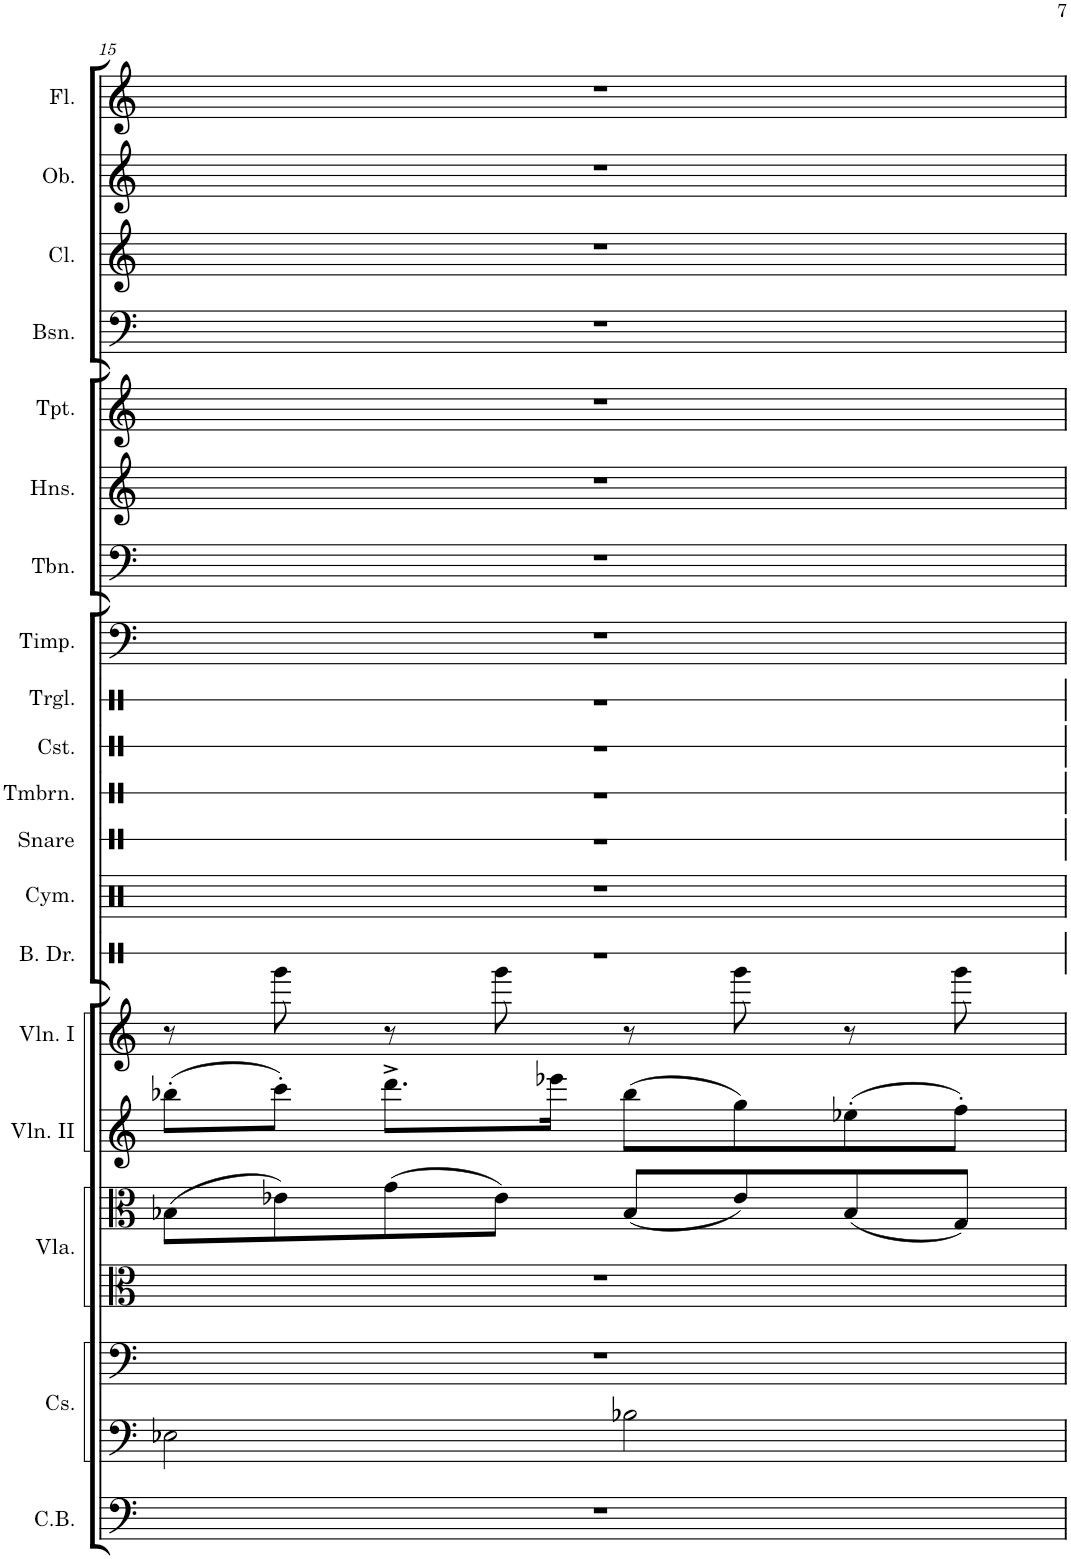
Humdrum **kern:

**kern	**kern	**kern	**kern	**kern	**kern	**kern	**kern	**kern	**kern	**kern	**kern	**kern	**kern	**kern	**kern	**kern	**kern	**kern	**kern	**kern
*part19	*part18	*part18	*part17	*part17	*part16	*part15	*part14	*part13	*part12	*part11	*part10	*part9	*part8	*part7	*part6	*part5	*part4	*part3	*part2	*part1
*staff21	*staff20	*staff19	*staff18	*staff17	*staff16	*staff15	*staff14	*staff13	*staff12	*staff11	*staff10	*staff9	*staff8	*staff7	*staff6	*staff5	*staff4	*staff3	*staff2	*staff1
*I"Contrabass	*I"Violoncellos	*	*I"Viola	*	*I"Violin II	*I"Violin I	*I"Bass Drum	*I"Cymbals	*I"Snare Drum	*I"Tambourine	*I"Castanets	*I"Triangle	*I"Timpani	*I"Trombone	*I"3 Horns	*I"Trumpet	*I"Bassoon	*I"Clarinet	*I"Oboe	*I"Flute
*I'C.B.	*	*	*I'Vla.	*	*I'Vln. II	*I'Vln. I	*I'B. Dr.	*I'Cym.	*I'Snare	*I'Tmbrn.	*I'Cst.	*I'Trgl.	*I'Timp.	*I'Tbn.	*I'Hns.	*I'Tpt.	*I'Bsn.	*I'Cl.	*I'Ob.	*I'Fl.
!!LO:PB:g=z
*clefF4	*clefF4	*clefF4	*clefC3	*clefC3	*clefG2	*clefG2	*clefX	*clefX	*clefX	*clefX	*clefX	*clefX	*clefF4	*clefF4	*clefG2	*clefG2	*clefF4	*clefG2	*clefG2	*clefG2
*Trd7c12	*	*	*	*	*	*	*	*	*	*	*	*	*	*	*Trd4c7	*Trd1c2	*	*Trd1c2	*	*
*k[]	*k[]	*k[]	*k[]	*k[]	*k[]	*k[]	*k[]	*k[]	*k[]	*k[]	*k[]	*k[]	*k[]	*k[]	*k[]	*k[]	*k[]	*k[]	*k[]	*k[]
*M4/4	*M4/4	*M4/4	*M4/4	*M4/4	*M4/4	*M4/4	*M4/4	*M4/4	*M4/4	*M4/4	*M4/4	*M4/4	*M4/4	*M4/4	*M4/4	*M4/4	*M4/4	*M4/4	*M4/4	*M4/4
=15	=15	=15	=15	=15	=15	=15	=15	=15	=15	=15	=15	=15	=15	=15	=15	=15	=15	=15	=15	=15
1r	2E-X\	1r	1r	(8B-X\L	(8bb-X'\L	8r	1r	1r	1r	1r	1r	1r	1r	1r	1r	1r	1r	1r	1r	1r
.	.	.	.	8e-X\)	8ccc'\J)	8gggv'\	.	.	.	.	.	.	.	.	.	.	.	.	.	.
.	.	.	.	(8g\	8.ddd^\L	8r	.	.	.	.	.	.	.	.	.	.	.	.	.	.
.	.	.	.	8e-\J)	.	8gggv'\	.	.	.	.	.	.	.	.	.	.	.	.	.	.
.	.	.	.	.	16eee-X\Jk	.	.	.	.	.	.	.	.	.	.	.	.	.	.	.
.	2B-X\	.	.	(8B-/L	(8bb-\L	8r	.	.	.	.	.	.	.	.	.	.	.	.	.	.
.	.	.	.	8e-/)	8gg\)	8gggv'\	.	.	.	.	.	.	.	.	.	.	.	.	.	.
.	.	.	.	(8B-/	(8ee-X'\	8r	.	.	.	.	.	.	.	.	.	.	.	.	.	.
.	.	.	.	8G/J)	8ff'\J)	8gggv'\	.	.	.	.	.	.	.	.	.	.	.	.	.	.
=	=	=	=	=	=	=	=	=	=	=	=	=	=	=	=	=	=	=	=	=
*-	*-	*-	*-	*-	*-	*-	*-	*-	*-	*-	*-	*-	*-	*-	*-	*-	*-	*-	*-	*-
